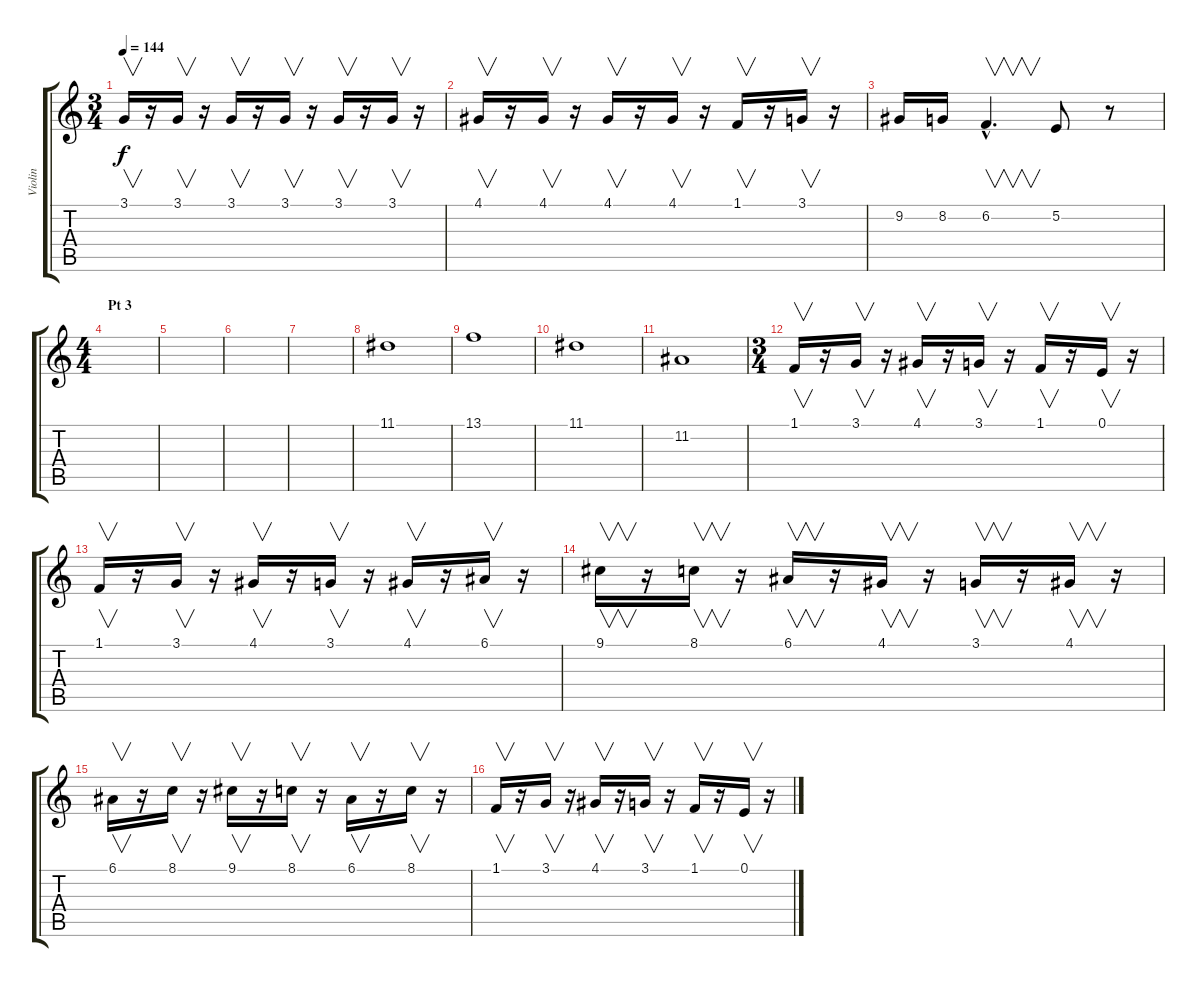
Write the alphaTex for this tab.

\track ("Violin" "Violin") {instrument violin}
\staff {score tabs}
\tuning (E4 B3 G3 D3 A2 E2) {hide}
\ts (3 4)
\tempo 144
\clef g2
\ks c
3.1.16{v dy f} r.16 3.1.16{v} r.16 3.1.16{v} r.16 3.1.16{v} r.16 3.1.16{v} r.16 3.1.16{v} r.16 |
4.1.16{v} r.16 4.1.16{v} r.16 4.1.16{v} r.16 4.1.16{v} r.16 1.1.16{v} r.16 3.1.16{v} r.16 |
9.2.16 8.2.16 6.2{hac}.4{v d} 5.2.8 r.8 |
\ts (4 4)
\section ("" "Pt 3")
|
|
|
|
11.1.1 |
13.1.1 |
11.1.1 |
11.2.1 |
\ts (3 4)
1.1.16{v} r.16 3.1.16{v} r.16 4.1.16{v} r.16 3.1.16{v} r.16 1.1.16{v} r.16 0.1.16{v} r.16 |
1.1.16{v} r.16 3.1.16{v} r.16 4.1.16{v} r.16 3.1.16{v} r.16 4.1.16{v} r.16 6.1.16{v} r.16 |
9.1.16{v} r.16 8.1.16{v} r.16 6.1.16{v} r.16 4.1.16{v} r.16 3.1.16{v} r.16 4.1.16{v} r.16 |
6.1.16{v} r.16 8.1.16{v} r.16 9.1.16{v} r.16 8.1.16{v} r.16 6.1.16{v} r.16 8.1.16{v} r.16 |
1.1.16{v} r.16 3.1.16{v} r.16 4.1.16{v} r.16 3.1.16{v} r.16 1.1.16{v} r.16 0.1.16{v} r.16
